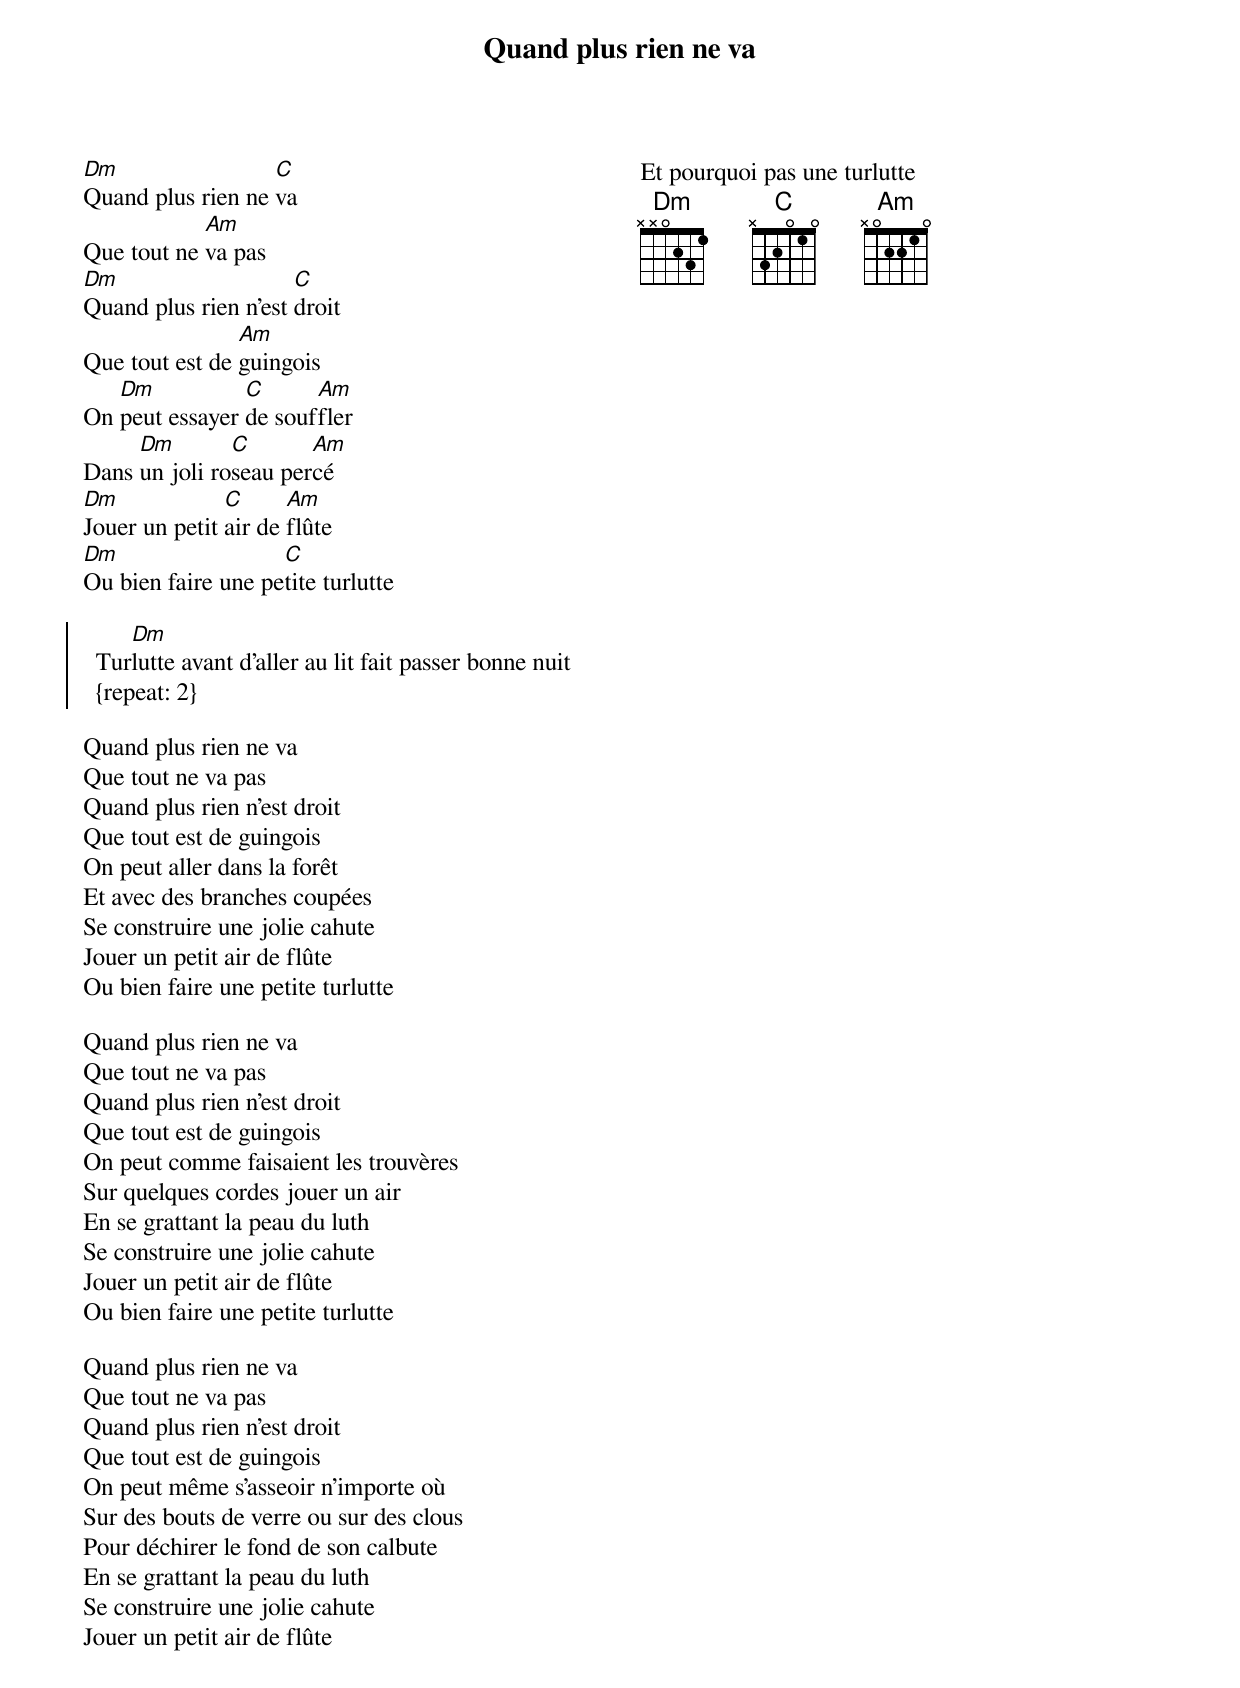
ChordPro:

{title: Quand plus rien ne va}
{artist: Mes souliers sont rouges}
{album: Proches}
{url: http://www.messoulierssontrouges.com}
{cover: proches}
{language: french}
{columns: 2}
{define: Dm frets X X 2 3 1}
{define: C frets X 3 2 0 1 0}
{define: Am frets X 0 2 2 1 0}

[Dm]Quand plus rien ne [C]va
Que tout ne [Am]va pas
[Dm]Quand plus rien n'est [C]droit
Que tout est de [Am]guingois
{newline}
On [Dm]peut essayer [C]de souf[Am]fler
Dans [Dm]un joli ro[C]seau per[Am]cé
[Dm]Jouer un petit [C]air de [Am]flûte
[Dm]Ou bien faire une pe[C]tite turlutte

{start_of_chorus}
  Tur[Dm]lutte avant d'aller au lit fait passer bonne nuit {repeat: 2}
{end_of_chorus}

Quand plus rien ne va
Que tout ne va pas
Quand plus rien n'est droit
Que tout est de guingois
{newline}
On peut aller dans la forêt
Et avec des branches coupées
Se construire une jolie cahute
Jouer un petit air de flûte
Ou bien faire une petite turlutte

Quand plus rien ne va
Que tout ne va pas
Quand plus rien n'est droit
Que tout est de guingois
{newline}
On peut comme faisaient les trouvères
Sur quelques cordes jouer un air
En se grattant la peau du luth
Se construire une jolie cahute
Jouer un petit air de flûte
Ou bien faire une petite turlutte

Quand plus rien ne va
Que tout ne va pas
Quand plus rien n'est droit
Que tout est de guingois
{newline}
On peut même s'asseoir n'importe où
Sur des bouts de verre ou sur des clous
Pour déchirer le fond de son calbute
En se grattant la peau du luth
Se construire une jolie cahute
Jouer un petit air de flûte
Et pourquoi pas une turlutte
